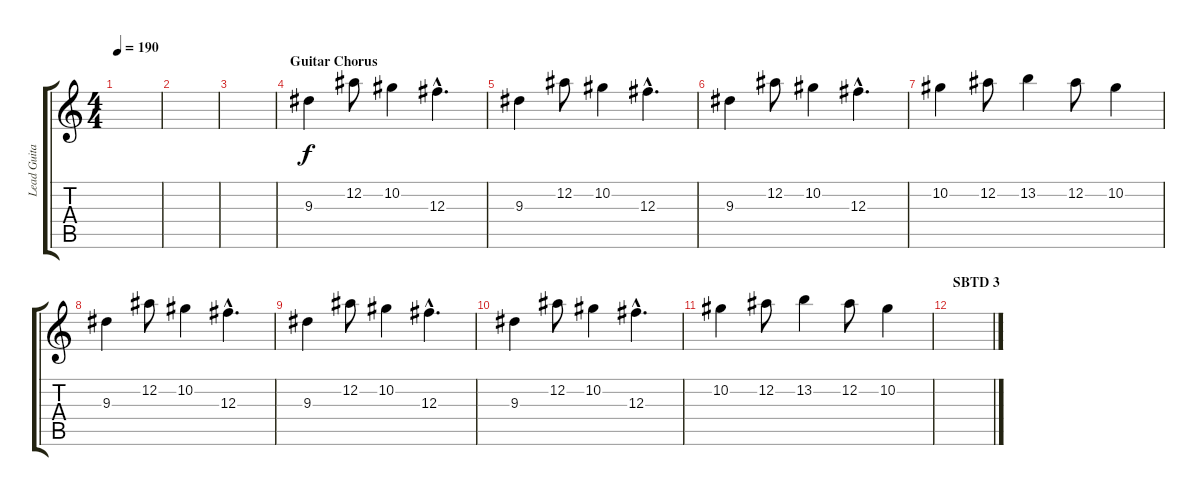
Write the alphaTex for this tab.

\track ("Lead Guitar" "Lead Guita") {instrument distortionguitar}
\staff {score tabs}
\tuning (Eb4 Bb3 Gb3 Db3 Ab2 Eb2) {hide}
\ts (4 4)
\tempo 190
\clef g2
\ks c
|
|
|
\section ("" "Guitar Chorus")
9.3.4 12.2.8 10.2.4 12.3{hac}.4{d} |
9.3.4 12.2.8 10.2.4 12.3{hac}.4{d} |
9.3.4 12.2.8 10.2.4 12.3{hac}.4{d} |
10.2.4 12.2.8 13.2.4 12.2.8 10.2.4 |
9.3.4 12.2.8 10.2.4 12.3{hac}.4{d} |
9.3.4 12.2.8 10.2.4 12.3{hac}.4{d} |
9.3.4 12.2.8 10.2.4 12.3{hac}.4{d} |
10.2.4 12.2.8 13.2.4 12.2.8 10.2.4 |
\section ("" "SBTD 3")
